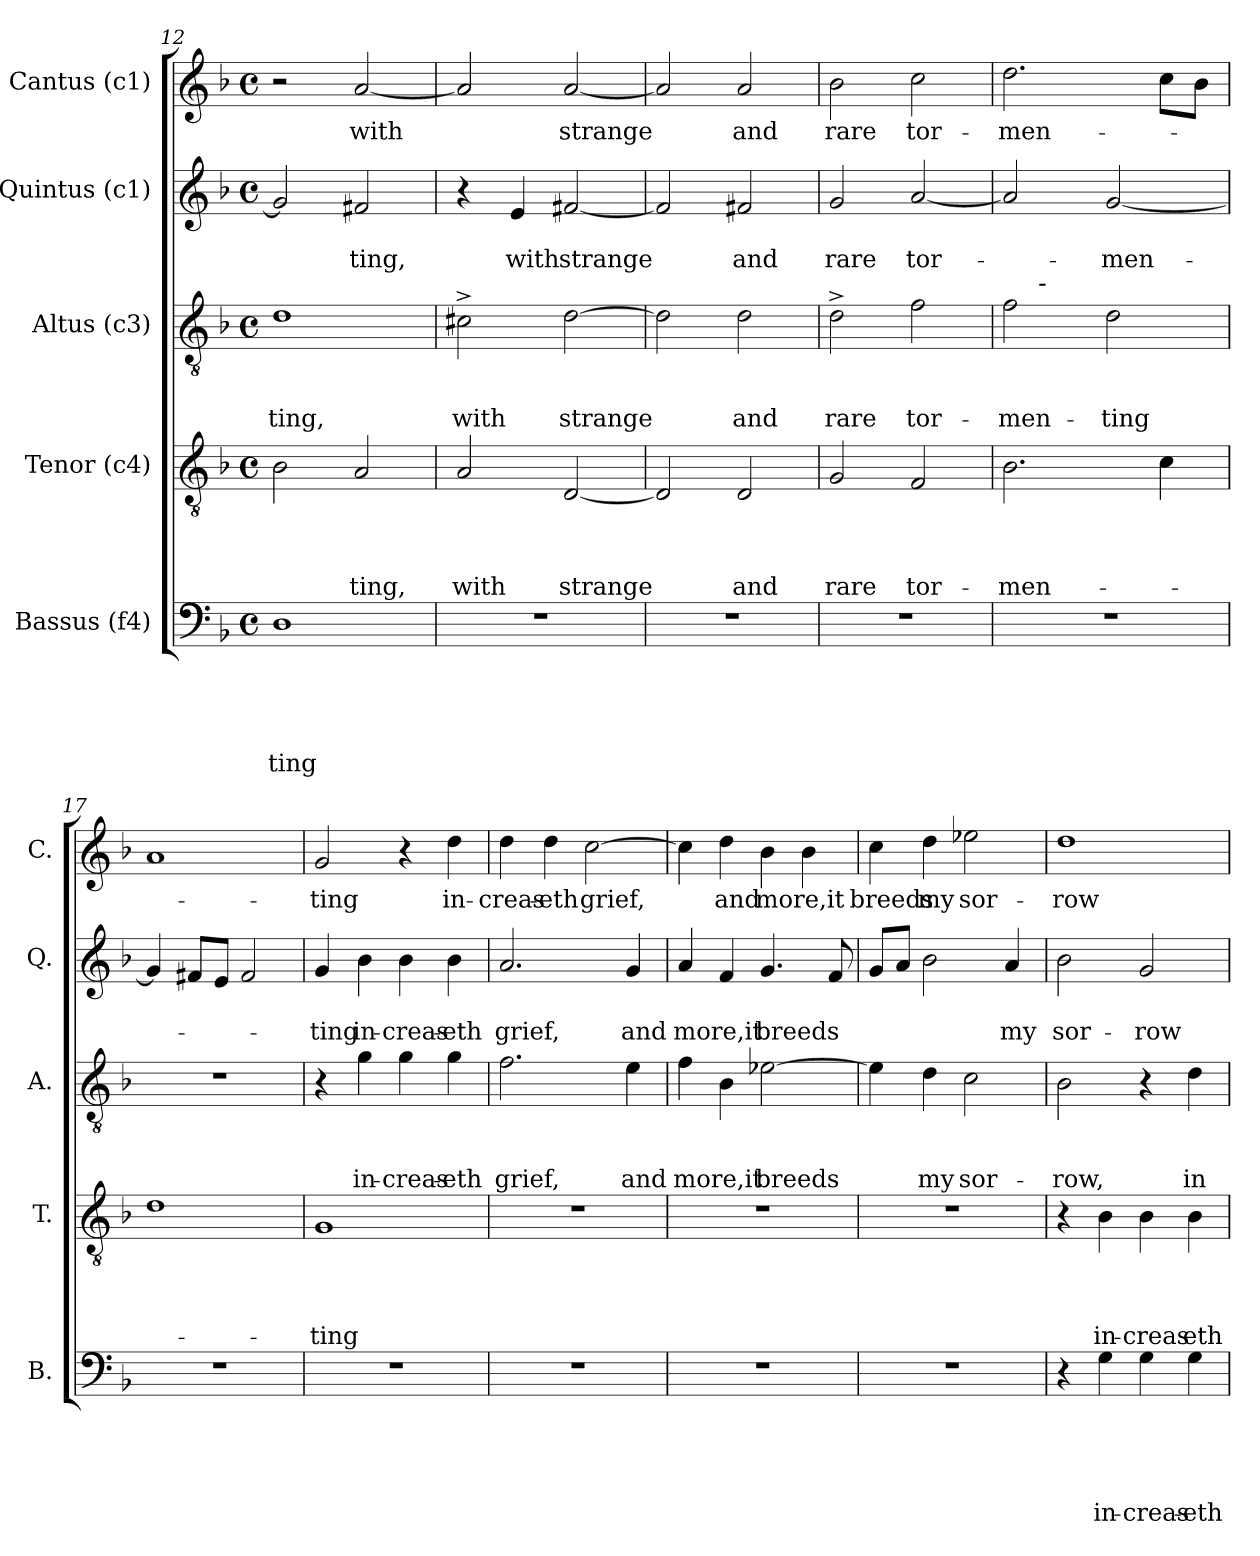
**kern	**text	**text	**text	**text	**text	**kern	**text	**text	**text	**text	**kern	**text	**text	**text	**kern	**text	**text	**kern	**text
*part5	*part5	*part5	*part5	*part5	*part5	*part4	*part4	*part4	*part4	*part4	*part3	*part3	*part3	*part3	*part2	*part2	*part2	*part1	*part1
*staff5	*staff5	*staff5	*staff5	*staff5	*staff5	*staff4	*staff4	*staff4	*staff4	*staff4	*staff3	*staff3	*staff3	*staff3	*staff2	*staff2	*staff2	*staff1	*staff1
*I"Bassus (f4)	*	*	*	*	*	*I"Tenor (c4)	*	*	*	*	*I"Altus (c3)	*	*	*	*I"Quintus (c1)	*	*	*I"Cantus (c1)	*
*I'B.	*	*	*	*	*	*I'T.	*	*	*	*	*I'A.	*	*	*	*I'Q.	*	*	*I'C.	*
*clefF4	*	*	*	*	*	*clefGv2	*	*	*	*	*clefGv2	*	*	*	*clefG2	*	*	*clefG2	*
*k[b-]	*	*	*	*	*	*k[b-]	*	*	*	*	*k[b-]	*	*	*	*k[b-]	*	*	*k[b-]	*
*F:	*	*	*	*	*	*F:	*	*	*	*	*F:	*	*	*	*F:	*	*	*F:	*
*M4/4	*	*	*	*	*	*M4/4	*	*	*	*	*M4/4	*	*	*	*M4/4	*	*	*M4/4	*
*met(c)	*	*	*	*	*	*met(c)	*	*	*	*	*met(c)	*	*	*	*met(c)	*	*	*met(c)	*
=12	=12	=12	=12	=12	=12	=12	=12	=12	=12	=12	=12	=12	=12	=12	=12	=12	=12	=12	=12
!	!	!	!	!	!LO:LY:b	!	!	!	!	!	!	!	!	!LO:LY:b	!	!	!	!	!
1D	.	.	.	.	-ting	2B-\	.	.	.	.	1d	.	.	-ting,	2g/]	.	.	2r	.
!	!	!	!	!	!	!	!	!	!	!LO:LY:b	!	!	!	!	!	!	!LO:LY:b	!	!LO:LY:b
.	.	.	.	.	.	2A/	.	.	.	-ting,	.	.	.	.	2f#X/	.	-ting,	[<2a/	with
=13	=13	=13	=13	=13	=13	=13	=13	=13	=13	=13	=13	=13	=13	=13	=13	=13	=13	=13	=13
!	!	!	!	!	!	!	!	!	!	!LO:LY:b	!	!	!	!LO:LY:b	!	!	!	!	!
1r	.	.	.	.	.	2A/	.	.	.	with	2c#X^>\	.	.	with	4r	.	.	2a/]	.
!	!	!	!	!	!	!	!	!	!	!	!	!	!	!	!	!	!LO:LY:b	!	!
.	.	.	.	.	.	.	.	.	.	.	.	.	.	.	4e/	.	with	.	.
!	!	!	!	!	!	!	!	!	!	!LO:LY:b	!	!	!	!LO:LY:b	!	!	!LO:LY:b	!	!LO:LY:b
.	.	.	.	.	.	[<2D/	.	.	.	strange	[>2d\	.	.	strange	[<2f#X/	.	strange	[<2a/	strange
=14	=14	=14	=14	=14	=14	=14	=14	=14	=14	=14	=14	=14	=14	=14	=14	=14	=14	=14	=14
1r	.	.	.	.	.	2D/]	.	.	.	.	2d\]	.	.	.	2f#/]	.	.	2a/]	.
!	!	!	!	!	!	!	!	!	!	!LO:LY:b	!	!	!	!LO:LY:b	!	!	!LO:LY:b	!	!LO:LY:b
.	.	.	.	.	.	2D/	.	.	.	and	2d\	.	.	and	2f#X/	.	and	2a/	and
=15	=15	=15	=15	=15	=15	=15	=15	=15	=15	=15	=15	=15	=15	=15	=15	=15	=15	=15	=15
!	!	!	!	!	!	!	!	!	!	!LO:LY:b	!	!	!	!LO:LY:b	!	!	!LO:LY:b	!	!LO:LY:b
1r	.	.	.	.	.	2G/	.	.	.	rare	2d^>\	.	.	rare	2g/	.	rare	2b-\	rare
!	!	!	!	!	!	!	!	!	!	!LO:LY:b	!	!	!	!LO:LY:b	!	!	!LO:LY:b	!	!LO:LY:b
.	.	.	.	.	.	2F/	.	.	.	tor-	2f\	.	.	tor-	[<2a/	.	tor-	2cc\	tor-
!!LO:LB:g=z
=16	=16	=16	=16	=16	=16	=16	=16	=16	=16	=16	=16	=16	=16	=16	=16	=16	=16	=16	=16
!	!	!	!	!	!	!	!	!	!	!LO:LY:b	!	!	!	!LO:LY:b	!	!	!	!	!LO:LY:b
*	*	*	*	*	*	*	*	*	*	*	*^	*	*	*	*	*	*	*	*
1r	.	.	.	.	.	2.B-\	.	.	.	-men-	2f\	8ryy	.	.	-men-	2a/]	.	.	2.dd\	-men-
!	!	!	!	!	!	!	!	!	!	!	!	!LO:TX:a:t=-	!	!	!	!	!	!	!	!
.	.	.	.	.	.	.	.	.	.	.	.	2..ryy	.	.	.	.	.	.	.	.
!	!	!	!	!	!	!	!	!	!	!	!	!	!	!	!LO:LY:b	!	!	!LO:LY:b	!	!
.	.	.	.	.	.	.	.	.	.	.	2d\	.	.	.	-ting	[<2g/	.	-men-	.	.
.	.	.	.	.	.	4c\	.	.	.	.	.	.	.	.	.	.	.	.	8cc\L	.
.	.	.	.	.	.	.	.	.	.	.	.	.	.	.	.	.	.	.	8b-\J	.
*	*	*	*	*	*	*	*	*	*	*	*v	*v	*	*	*	*	*	*	*	*
=17	=17	=17	=17	=17	=17	=17	=17	=17	=17	=17	=17	=17	=17	=17	=17	=17	=17	=17	=17
1r	.	.	.	.	.	1d	.	.	.	.	1r	.	.	.	4g/]	.	.	1a	.
.	.	.	.	.	.	.	.	.	.	.	.	.	.	.	8f#X/L	.	.	.	.
.	.	.	.	.	.	.	.	.	.	.	.	.	.	.	8e/J	.	.	.	.
.	.	.	.	.	.	.	.	.	.	.	.	.	.	.	2f#/	.	.	.	.
=18	=18	=18	=18	=18	=18	=18	=18	=18	=18	=18	=18	=18	=18	=18	=18	=18	=18	=18	=18
!	!	!	!	!	!	!	!	!	!	!LO:LY:b	!	!	!	!	!	!	!LO:LY:b	!	!LO:LY:b
1r	.	.	.	.	.	1G	.	.	.	-ting	4r	.	.	.	4g/	.	-ting	2g/	-ting
!	!	!	!	!	!	!	!	!	!	!	!	!	!	!LO:LY:b	!	!	!LO:LY:b	!	!
.	.	.	.	.	.	.	.	.	.	.	4g\	.	.	in-	4b-\	.	in-	.	.
!	!	!	!	!	!	!	!	!	!	!	!	!	!	!LO:LY:b	!	!	!LO:LY:b	!	!
.	.	.	.	.	.	.	.	.	.	.	4g\	.	.	-creas-	4b-\	.	-creas-	4r	.
!	!	!	!	!	!	!	!	!	!	!	!	!	!	!LO:LY:b:rj	!	!	!LO:LY:b:rj	!	!LO:LY:b
.	.	.	.	.	.	.	.	.	.	.	4g\	.	.	-eth	4b-\	.	-eth	4dd\	in-
=19	=19	=19	=19	=19	=19	=19	=19	=19	=19	=19	=19	=19	=19	=19	=19	=19	=19	=19	=19
!	!	!	!	!	!	!	!	!	!	!	!	!	!	!LO:LY:b	!	!	!LO:LY:b	!	!LO:LY:b
1r	.	.	.	.	.	1r	.	.	.	.	2.f\	.	.	grief,	2.a/	.	grief,	4dd\	-creas-
!	!	!	!	!	!	!	!	!	!	!	!	!	!	!	!	!	!	!	!LO:LY:b:rj
.	.	.	.	.	.	.	.	.	.	.	.	.	.	.	.	.	.	4dd\	-eth
!	!	!	!	!	!	!	!	!	!	!	!	!	!	!	!	!	!	!	!LO:LY:b
.	.	.	.	.	.	.	.	.	.	.	.	.	.	.	.	.	.	[>2cc\	grief,
!	!	!	!	!	!	!	!	!	!	!	!	!	!	!LO:LY:b	!	!	!LO:LY:b	!	!
.	.	.	.	.	.	.	.	.	.	.	4e\	.	.	and	4g/	.	and	.	.
=20	=20	=20	=20	=20	=20	=20	=20	=20	=20	=20	=20	=20	=20	=20	=20	=20	=20	=20	=20
!	!	!	!	!	!	!	!	!	!	!	!	!	!	!LO:LY:b	!	!	!LO:LY:b	!	!
1r	.	.	.	.	.	1r	.	.	.	.	4f\	.	.	more,it	4a/	.	more,it	4cc\]	.
!	!	!	!	!	!	!	!	!	!	!	!	!	!	!	!	!	!	!	!LO:LY:b
.	.	.	.	.	.	.	.	.	.	.	4B-\	.	.	.	4f/	.	.	4dd\	and
!	!	!	!	!	!	!	!	!	!	!	!	!	!	!LO:LY:b	!	!	!LO:LY:b	!	!LO:LY:b
.	.	.	.	.	.	.	.	.	.	.	[>2e-X\	.	.	breeds	4.g/	.	breeds	4b-\	more,it
.	.	.	.	.	.	.	.	.	.	.	.	.	.	.	.	.	.	4b-\	.
.	.	.	.	.	.	.	.	.	.	.	.	.	.	.	8f/	.	.	.	.
=21	=21	=21	=21	=21	=21	=21	=21	=21	=21	=21	=21	=21	=21	=21	=21	=21	=21	=21	=21
!	!	!	!	!	!	!	!	!	!	!	!	!	!	!	!	!	!	!	!LO:LY:b
1r	.	.	.	.	.	1r	.	.	.	.	4e-\]	.	.	.	8g/L	.	.	4cc\	breeds
.	.	.	.	.	.	.	.	.	.	.	.	.	.	.	8a/J	.	.	.	.
!	!	!	!	!	!	!	!	!	!	!	!	!	!	!LO:LY:b	!	!	!	!	!LO:LY:b
.	.	.	.	.	.	.	.	.	.	.	4d\	.	.	my	2b-\	.	.	4dd\	my
!	!	!	!	!	!	!	!	!	!	!	!	!	!	!LO:LY:b	!	!	!	!	!LO:LY:b
.	.	.	.	.	.	.	.	.	.	.	2c\	.	.	sor-	.	.	.	2ee-X\	sor-
!	!	!	!	!	!	!	!	!	!	!	!	!	!	!	!	!	!LO:LY:b	!	!
.	.	.	.	.	.	.	.	.	.	.	.	.	.	.	4a/	.	my	.	.
!!LO:PB:g=z
=22	=22	=22	=22	=22	=22	=22	=22	=22	=22	=22	=22	=22	=22	=22	=22	=22	=22	=22	=22
!	!	!	!	!	!	!	!	!	!	!	!	!	!	!LO:LY:b	!	!	!LO:LY:b	!	!LO:LY:b
4r	.	.	.	.	.	4r	.	.	.	.	2B-\	.	.	-row,	2b-\	.	sor-	1dd	-row
!	!	!	!	!	!LO:LY:b	!	!	!	!	!LO:LY:b	!	!	!	!	!	!	!	!	!
4G\	.	.	.	.	in-	4B-\	.	.	.	in-	.	.	.	.	.	.	.	.	.
!	!	!	!	!	!LO:LY:b	!	!	!	!	!LO:LY:b	!	!	!	!	!	!	!LO:LY:b	!	!
4G\	.	.	.	.	-creas-	4B-\	.	.	.	-creas	4r	.	.	.	2g/	.	-row	.	.
!	!	!	!	!	!LO:LY:b:rj	!	!	!	!	!LO:LY:b	!	!	!	!LO:LY:b	!	!	!	!	!
4G\	.	.	.	.	-eth	4B-\	.	.	.	eth	4d\	.	.	in-	.	.	.	.	.
=	=	=	=	=	=	=	=	=	=	=	=	=	=	=	=	=	=	=	=
*-	*-	*-	*-	*-	*-	*-	*-	*-	*-	*-	*-	*-	*-	*-	*-	*-	*-	*-	*-
